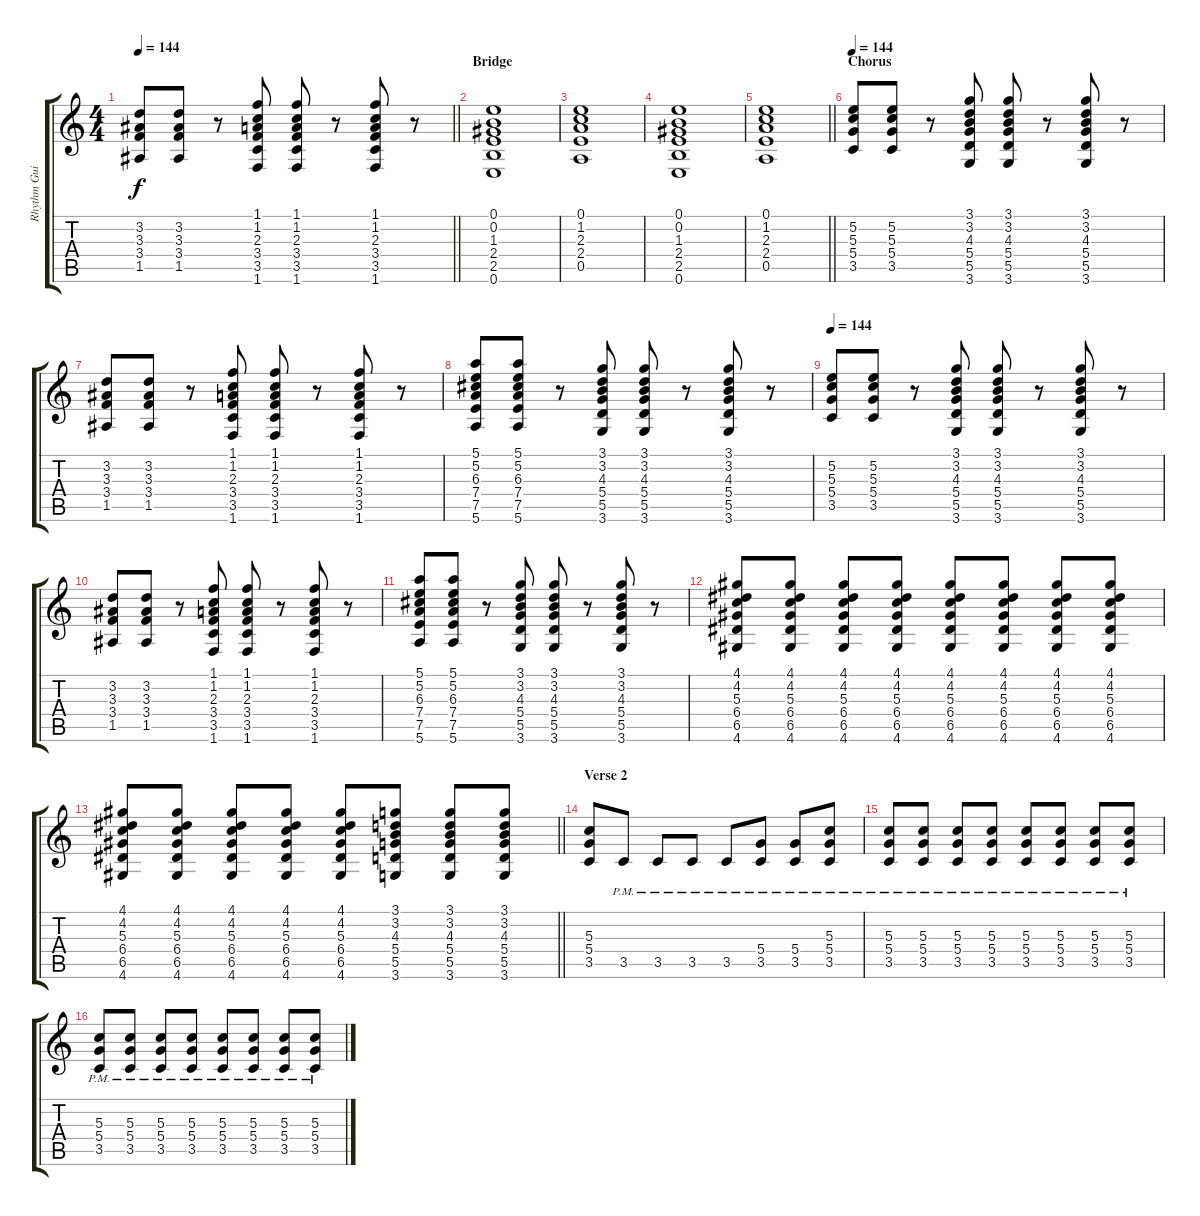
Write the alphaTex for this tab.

\track ("Rhythm Guitar" "Rhythm Gui") {instrument overdrivenguitar}
\staff {score tabs}
\tuning (E4 B3 G3 D3 A2 E2) {hide}
\ts (4 4)
\tempo 144
\clef g2
\barLineRight lightlight
\ks c
(3.2 3.3 3.4 1.5).8{dy f} (3.2 3.3 3.4 1.5).8 r.8 (1.1 1.2 2.3 3.4 3.5 1.6).8 (1.1 1.2 2.3 3.4 3.5 1.6).8 r.8 (1.1 1.2 2.3 3.4 3.5 1.6).8 r.8 |
\section ("" "Bridge")
(0.1 0.2 1.3 2.4 2.5 0.6).1 |
(0.1 1.2 2.3 2.4 0.5).1 |
(0.1 0.2 1.3 2.4 2.5 0.6).1 |
\barLineRight lightlight
(0.1 1.2 2.3 2.4 0.5).1 |
\section ("" "Chorus")
\tempo 144
(5.2 5.3 5.4 3.5).8 (5.2 5.3 5.4 3.5).8 r.8 (3.1 3.2 4.3 5.4 5.5 3.6).8 (3.1 3.2 4.3 5.4 5.5 3.6).8 r.8 (3.1 3.2 4.3 5.4 5.5 3.6).8 r.8 |
(3.2 3.3 3.4 1.5).8 (3.2 3.3 3.4 1.5).8 r.8 (1.1 1.2 2.3 3.4 3.5 1.6).8 (1.1 1.2 2.3 3.4 3.5 1.6).8 r.8 (1.1 1.2 2.3 3.4 3.5 1.6).8 r.8 |
(5.1 5.2 6.3 7.4 7.5 5.6).8 (5.1 5.2 6.3 7.4 7.5 5.6).8 r.8 (3.1 3.2 4.3 5.4 5.5 3.6).8 (3.1 3.2 4.3 5.4 5.5 3.6).8 r.8 (3.1 3.2 4.3 5.4 5.5 3.6).8 r.8 |
\tempo 144
(5.2 5.3 5.4 3.5).8 (5.2 5.3 5.4 3.5).8 r.8 (3.1 3.2 4.3 5.4 5.5 3.6).8 (3.1 3.2 4.3 5.4 5.5 3.6).8 r.8 (3.1 3.2 4.3 5.4 5.5 3.6).8 r.8 |
(3.2 3.3 3.4 1.5).8 (3.2 3.3 3.4 1.5).8 r.8 (1.1 1.2 2.3 3.4 3.5 1.6).8 (1.1 1.2 2.3 3.4 3.5 1.6).8 r.8 (1.1 1.2 2.3 3.4 3.5 1.6).8 r.8 |
(5.1 5.2 6.3 7.4 7.5 5.6).8 (5.1 5.2 6.3 7.4 7.5 5.6).8 r.8 (3.1 3.2 4.3 5.4 5.5 3.6).8 (3.1 3.2 4.3 5.4 5.5 3.6).8 r.8 (3.1 3.2 4.3 5.4 5.5 3.6).8 r.8 |
(4.1 4.2 5.3 6.4 6.5 4.6).8 (4.1 4.2 5.3 6.4 6.5 4.6).8 (4.1 4.2 5.3 6.4 6.5 4.6).8 (4.1 4.2 5.3 6.4 6.5 4.6).8 (4.1 4.2 5.3 6.4 6.5 4.6).8 (4.1 4.2 5.3 6.4 6.5 4.6).8 (4.1 4.2 5.3 6.4 6.5 4.6).8 (4.1 4.2 5.3 6.4 6.5 4.6).8 |
\barLineRight lightlight
(4.1 4.2 5.3 6.4 6.5 4.6).8 (4.1 4.2 5.3 6.4 6.5 4.6).8 (4.1 4.2 5.3 6.4 6.5 4.6).8 (4.1 4.2 5.3 6.4 6.5 4.6).8 (4.1 4.2 5.3 6.4 6.5 4.6).8 (3.1 3.2 4.3 5.4 5.5 3.6).8 (3.1 3.2 4.3 5.4 5.5 3.6).8 (3.1 3.2 4.3 5.4 5.5 3.6).8 |
\section ("" "Verse 2")
(5.3 5.4 3.5).8 3.5{pm}.8 3.5{pm}.8 3.5{pm}.8 3.5{pm}.8 (5.4{pm} 3.5{pm}).8 (5.4{pm} 3.5{pm}).8 (5.3{pm} 5.4{pm} 3.5{pm}).8 |
(5.3{pm} 5.4{pm} 3.5{pm}).8 (5.3{pm} 5.4{pm} 3.5{pm}).8 (5.3{pm} 5.4{pm} 3.5{pm}).8 (5.3{pm} 5.4{pm} 3.5{pm}).8 (5.3{pm} 5.4{pm} 3.5{pm}).8 (5.3{pm} 5.4{pm} 3.5{pm}).8 (5.3{pm} 5.4{pm} 3.5{pm}).8 (5.3{pm} 5.4{pm} 3.5{pm}).8 |
(5.3{pm} 5.4{pm} 3.5{pm}).8 (5.3{pm} 5.4{pm} 3.5{pm}).8 (5.3{pm} 5.4{pm} 3.5{pm}).8 (5.3{pm} 5.4{pm} 3.5{pm}).8 (5.3{pm} 5.4{pm} 3.5{pm}).8 (5.3{pm} 5.4{pm} 3.5{pm}).8 (5.3{pm} 5.4{pm} 3.5{pm}).8 (5.3{pm} 5.4{pm} 3.5{pm}).8
